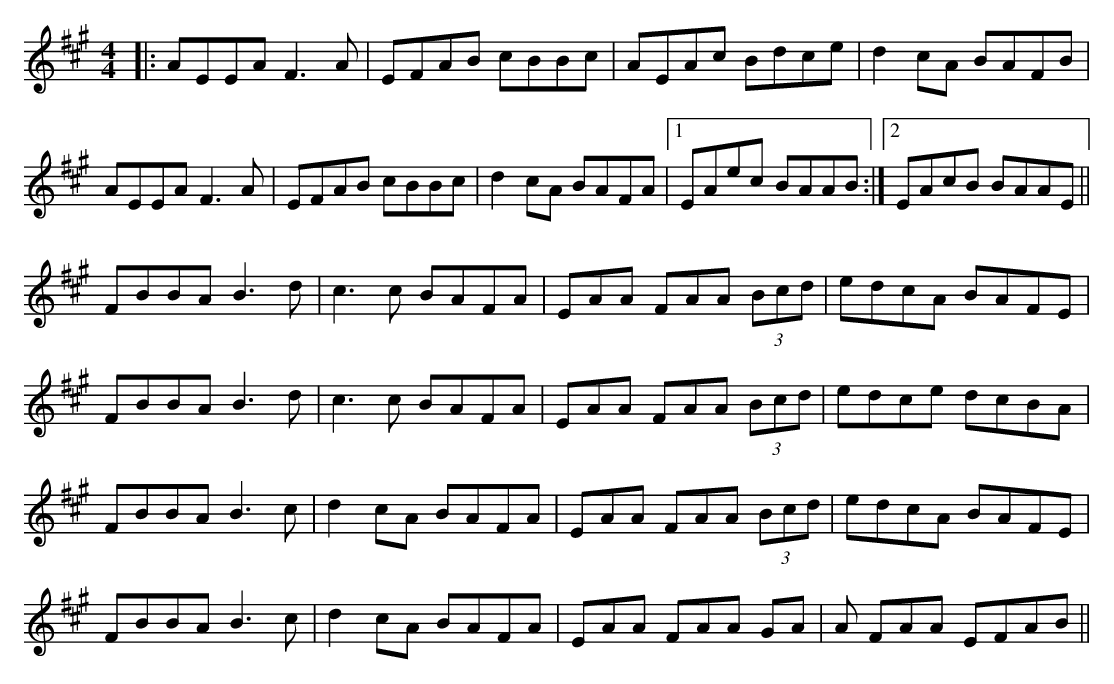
X:1
M:4/4
K:A
|:AEEA F3A|EFAB cBBc|AEAc Bdce|d2cA BAFB|
AEEA F3A|EFAB cBBc|d2cA BAFA|1 EAec BAAB:|2 EAcB BAAE||
FBBA B3d|c3c BAFA|EAA FAA (3Bcd|edcA BAFE|
FBBA B3d|c3c BAFA|EAA FAA (3Bcd|edce dcBA|
FBBA B3c|d2cA BAFA|EAA FAA (3Bcd|edcA BAFE|
FBBA B3c|d2cA BAFA|EAA FAA GA|A FAA EFAB||
